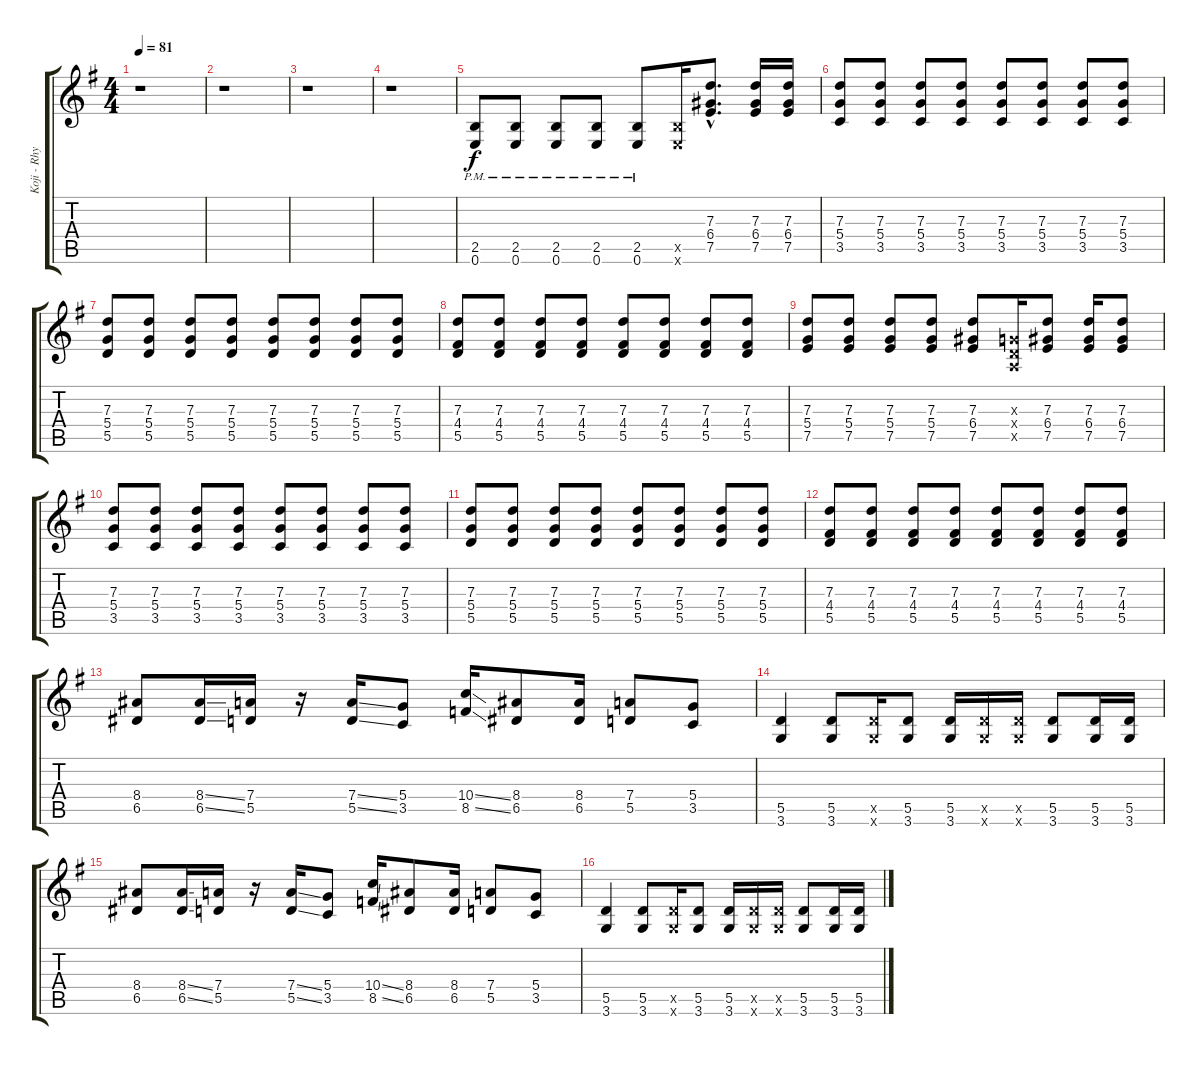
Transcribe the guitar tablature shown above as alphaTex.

\track ("Koji - Rhythm Guitar 2" "Koji - Rhy") {instrument distortionguitar}
\staff {score tabs}
\tuning (E4 B3 G3 D3 A2 E2) {hide}
\ts (4 4)
\tempo 81
\clef g2
\ks g
r.1{dy f} |
r.1 |
r.1 |
r.1 |
(2.5{pm} 0.6{pm}).8 (2.5{pm} 0.6{pm}).8 (2.5{pm} 0.6{pm}).8 (2.5{pm} 0.6{pm}).8 (2.5{pm} 0.6{pm}).8 (2.5{x} 0.6{x}).16 (7.3{hac} 6.4{hac} 7.5{hac}).8{d} (7.3 6.4 7.5).16 (7.3 6.4 7.5).16 |
(7.3 5.4 3.5).8 (7.3 5.4 3.5).8 (7.3 5.4 3.5).8 (7.3 5.4 3.5).8 (7.3 5.4 3.5).8 (7.3 5.4 3.5).8 (7.3 5.4 3.5).8 (7.3 5.4 3.5).8 |
(7.3 5.4 5.5).8 (7.3 5.4 5.5).8 (7.3 5.4 5.5).8 (7.3 5.4 5.5).8 (7.3 5.4 5.5).8 (7.3 5.4 5.5).8 (7.3 5.4 5.5).8 (7.3 5.4 5.5).8 |
(7.3 4.4 5.5).8 (7.3 4.4 5.5).8 (7.3 4.4 5.5).8 (7.3 4.4 5.5).8 (7.3 4.4 5.5).8 (7.3 4.4 5.5).8 (7.3 4.4 5.5).8 (7.3 4.4 5.5).8 |
(7.3 5.4 7.5).8 (7.3 5.4 7.5).8 (7.3 5.4 7.5).8 (7.3 5.4 7.5).8 (7.3 6.4 7.5).8 (0.3{x} 0.4{x} 0.5{x}).16 (7.3 6.4 7.5).8 (7.3 6.4 7.5).16 (7.3 6.4 7.5).8 |
(7.3 5.4 3.5).8 (7.3 5.4 3.5).8 (7.3 5.4 3.5).8 (7.3 5.4 3.5).8 (7.3 5.4 3.5).8 (7.3 5.4 3.5).8 (7.3 5.4 3.5).8 (7.3 5.4 3.5).8 |
(7.3 5.4 5.5).8 (7.3 5.4 5.5).8 (7.3 5.4 5.5).8 (7.3 5.4 5.5).8 (7.3 5.4 5.5).8 (7.3 5.4 5.5).8 (7.3 5.4 5.5).8 (7.3 5.4 5.5).8 |
(7.3 4.4 5.5).8 (7.3 4.4 5.5).8 (7.3 4.4 5.5).8 (7.3 4.4 5.5).8 (7.3 4.4 5.5).8 (7.3 4.4 5.5).8 (7.3 4.4 5.5).8 (7.3 4.4 5.5).8 |
(8.4 6.5).8 (8.4{ss} 6.5{ss}).16 (7.4 5.5).16 r.16 (7.4{ss} 5.5{ss}).16 (5.4 3.5).8 (10.4{ss} 8.5{ss}).16 (8.4 6.5).8 (8.4 6.5).16 (7.4 5.5).8 (5.4 3.5).8 |
(5.5 3.6).4 (5.5 3.6).8 (5.5{x} 3.6{x}).16 (5.5 3.6).8 (5.5 3.6).16 (5.5{x} 3.6{x}).16 (5.5{x} 3.6{x}).16 (5.5 3.6).8 (5.5 3.6).16 (5.5 3.6).16 |
(8.4 6.5).8 (8.4{ss} 6.5{ss}).16 (7.4 5.5).16 r.16 (7.4{ss} 5.5{ss}).16 (5.4 3.5).8 (10.4{ss} 8.5{ss}).16 (8.4 6.5).8 (8.4 6.5).16 (7.4 5.5).8 (5.4 3.5).8 |
(5.5 3.6).4 (5.5 3.6).8 (5.5{x} 3.6{x}).16 (5.5 3.6).8 (5.5 3.6).16 (5.5{x} 3.6{x}).16 (5.5{x} 3.6{x}).16 (5.5 3.6).8 (5.5 3.6).16 (5.5 3.6).16
